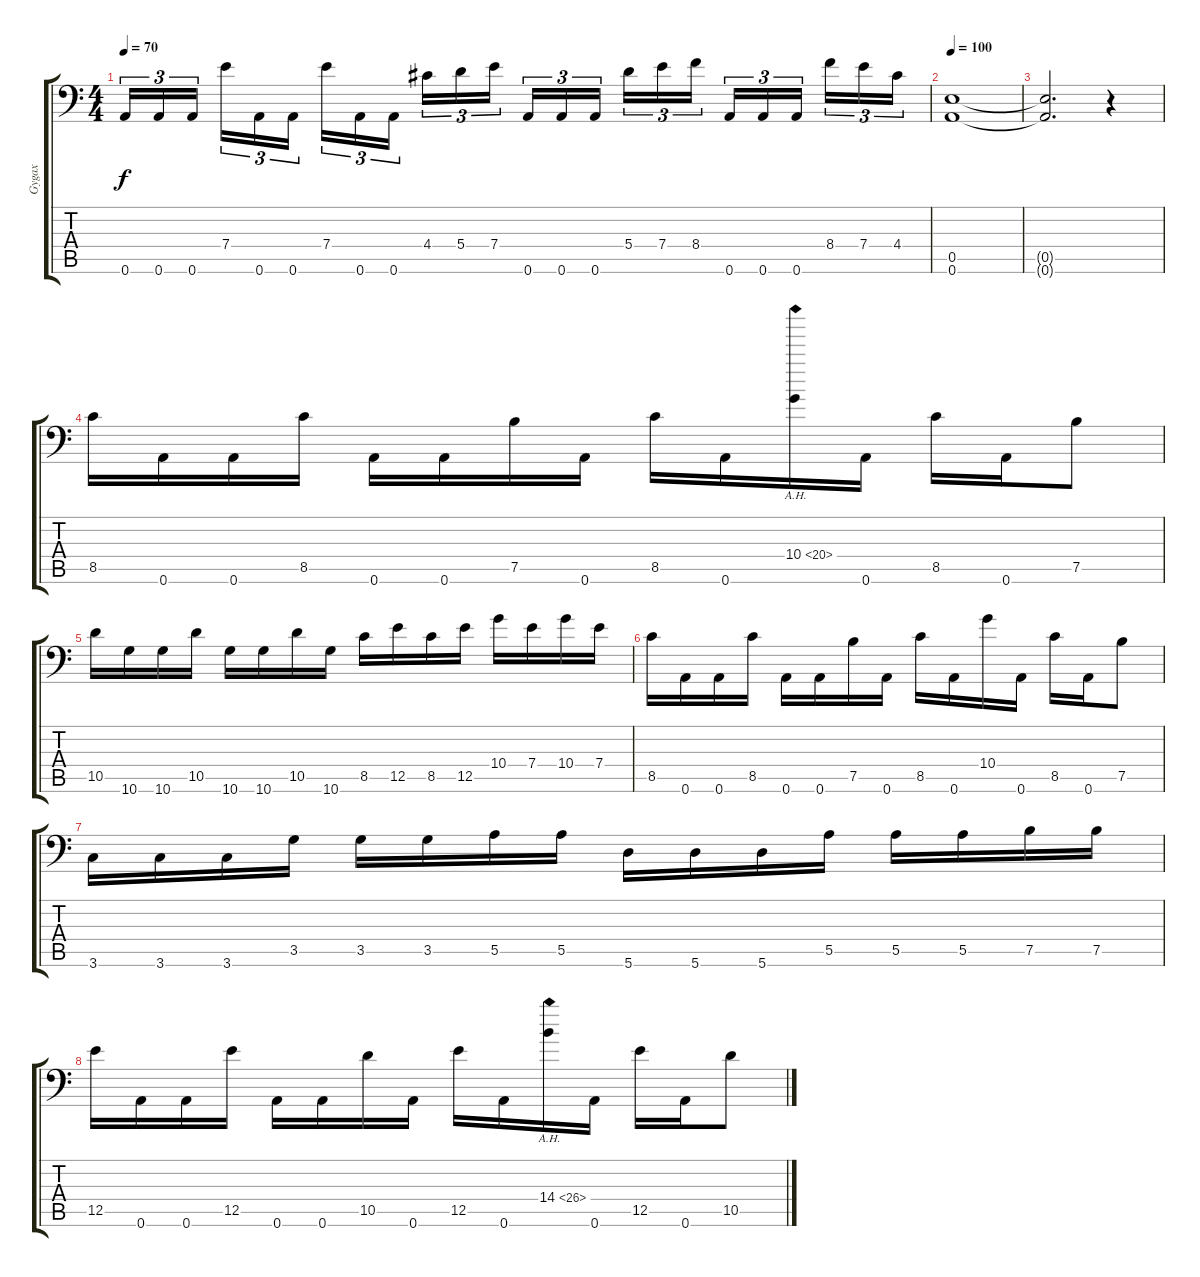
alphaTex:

\track ("Gygax" "Gygax") {instrument distortionguitar}
\staff {score tabs}
\tuning (B3 Gb3 D3 A2 E2 A1) {hide}
\ts (4 4)
\tempo 70
\clef f4
\ks c
0.6.16{tu (3 2) dy f} 0.6.16{tu (3 2)} 0.6.16{tu (3 2) beam splitsecondary} 7.4.16{tu (3 2)} 0.6.16{tu (3 2)} 0.6.16{tu (3 2)} 7.4.16{tu (3 2)} 0.6.16{tu (3 2)} 0.6.16{tu (3 2) beam splitsecondary} 4.4.16{tu (3 2)} 5.4.16{tu (3 2)} 7.4.16{tu (3 2)} 0.6.16{tu (3 2)} 0.6.16{tu (3 2)} 0.6.16{tu (3 2) beam splitsecondary} 5.4.16{tu (3 2)} 7.4.16{tu (3 2)} 8.4.16{tu (3 2)} 0.6.16{tu (3 2)} 0.6.16{tu (3 2)} 0.6.16{tu (3 2) beam splitsecondary} 8.4.16{tu (3 2)} 7.4.16{tu (3 2)} 4.4.16{tu (3 2)} |
\tempo 100
(0.5 0.6).1 |
(0.5{t} 0.6{t}).2{d} r.4 |
8.5.16 0.6.16 0.6.16 8.5.16 0.6.16 0.6.16 7.5.16 0.6.16 8.5.16 0.6.16 10.4{ah 10}.16 0.6.16 8.5.16 0.6.16 7.5.8 |
10.5.16 10.6.16 10.6.16 10.5.16 10.6.16 10.6.16 10.5.16 10.6.16 8.5.16 12.5.16 8.5.16 12.5.16 10.4.16 7.4.16 10.4.16 7.4.16 |
8.5.16 0.6.16 0.6.16 8.5.16 0.6.16 0.6.16 7.5.16 0.6.16 8.5.16 0.6.16 10.4.16 0.6.16 8.5.16 0.6.16 7.5.8 |
3.6.16 3.6.16 3.6.16 3.5.16 3.5.16 3.5.16 5.5.16 5.5.16 5.6.16 5.6.16 5.6.16 5.5.16 5.5.16 5.5.16 7.5.16 7.5.16 |
12.5.16 0.6.16 0.6.16 12.5.16 0.6.16 0.6.16 10.5.16 0.6.16 12.5.16 0.6.16 14.4{ah 12}.16 0.6.16 12.5.16 0.6.16 10.5.8
